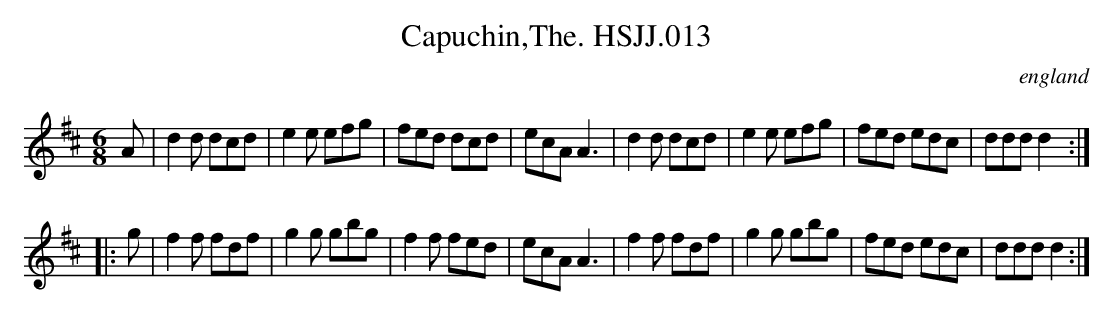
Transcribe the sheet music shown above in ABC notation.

X:1
T:Capuchin,The. HSJJ.013
O:england
M:6/8
L:1/8
K:D
A|d2d dcd|e2e efg|fed dcd|ecAA3|d2d dcd|e2e efg|fed edc|dddd2:|
|:g|f2f fdf|g2g gbg|f2f fed|ecAA3|f2f fdf|g2g gbg|fed edc|dddd2:|]
